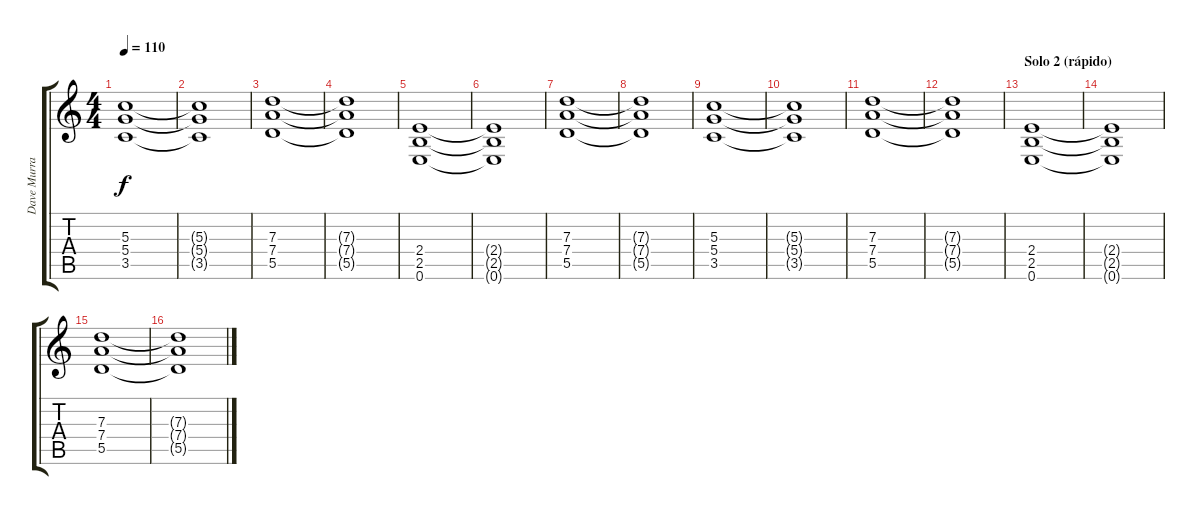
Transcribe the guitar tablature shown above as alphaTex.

\track ("Dave Murray" "Dave Murra") {instrument distortionguitar}
\staff {score tabs}
\tuning (E4 B3 G3 D3 A2 E2) {hide}
\ts (4 4)
\tempo 110
\clef g2
\ks c
(5.3 5.4 3.5).1{dy f} |
(5.3{t} 5.4{t} 3.5{t}).1 |
(7.3 7.4 5.5).1 |
(7.3{t} 7.4{t} 5.5{t}).1 |
(2.4 2.5 0.6).1 |
(2.4{t} 2.5{t} 0.6{t}).1 |
(7.3 7.4 5.5).1 |
(7.3{t} 7.4{t} 5.5{t}).1 |
(5.3 5.4 3.5).1 |
(5.3{t} 5.4{t} 3.5{t}).1 |
(7.3 7.4 5.5).1 |
(7.3{t} 7.4{t} 5.5{t}).1 |
\section ("" "Solo 2 (rápido)")
(2.4 2.5 0.6).1{volume 6} |
(2.4{t} 2.5{t} 0.6{t}).1 |
(7.3 7.4 5.5).1 |
(7.3{t} 7.4{t} 5.5{t}).1
